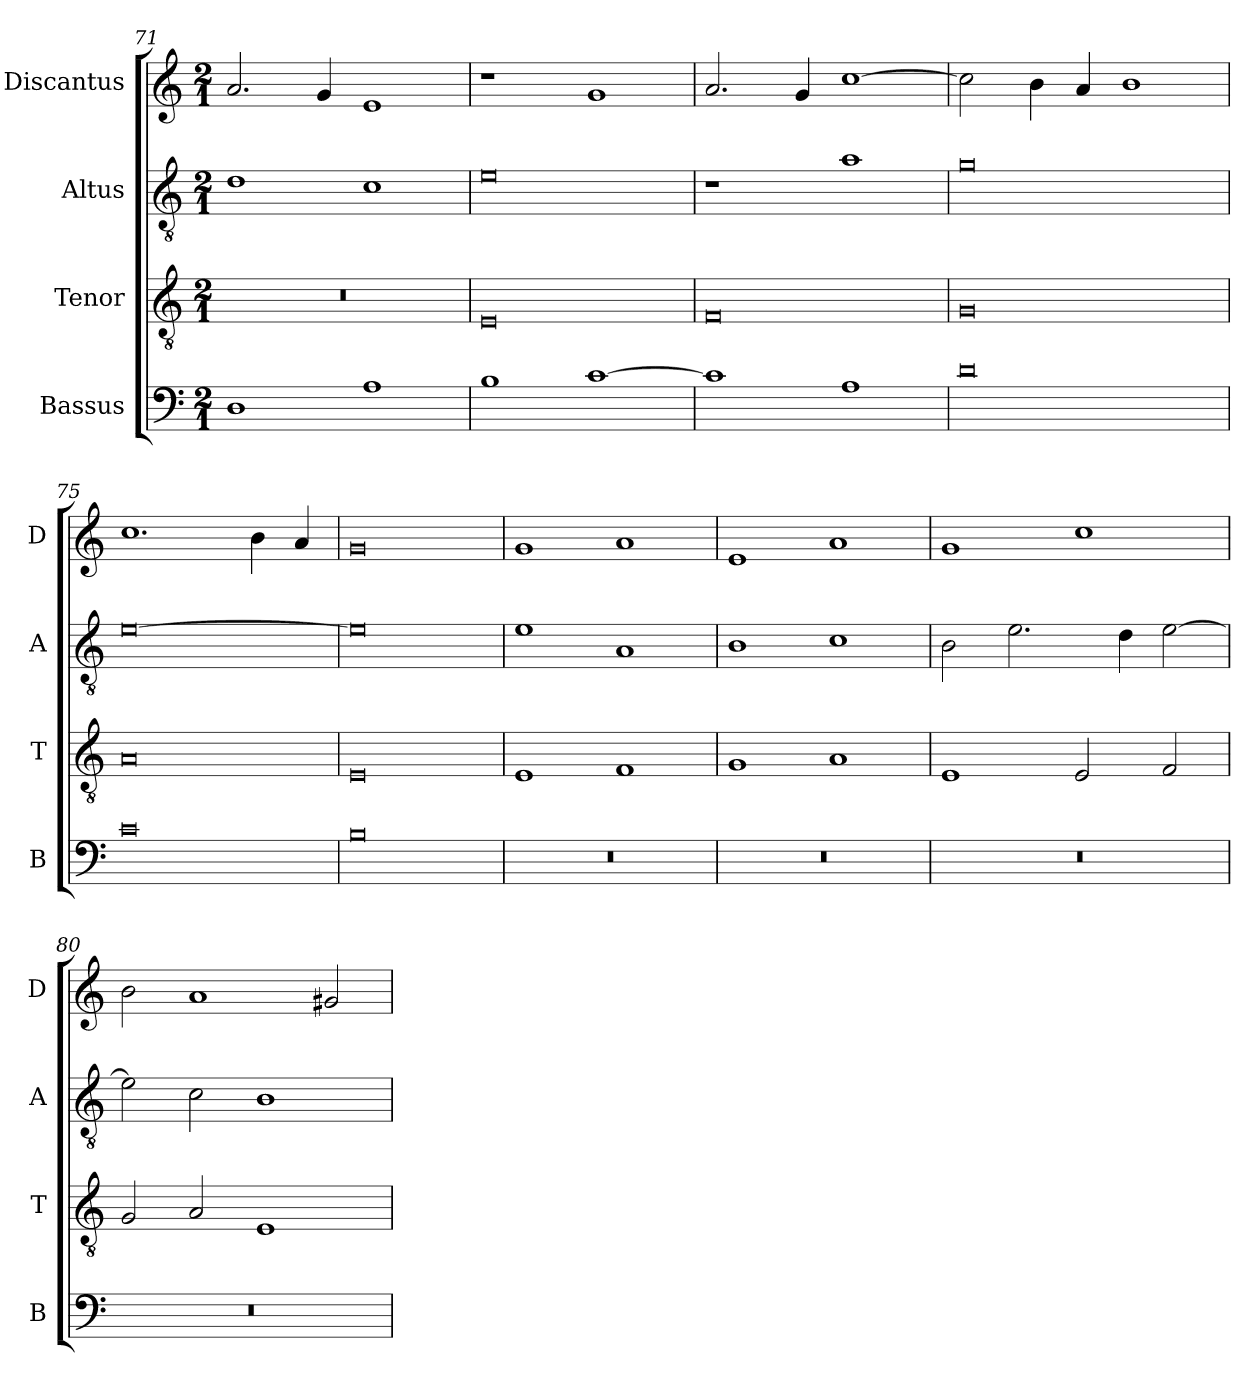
**kern	**kern	**kern	**kern
*part4	*part3	*part2	*part1
*staff4	*staff3	*staff2	*staff1
*I"Bassus	*I"Tenor	*I"Altus	*I"Discantus
*I'B	*I'T	*I'A	*I'D
*clefF4	*clefGv2	*clefGv2	*clefG2
*k[]	*k[]	*k[]	*k[]
*M2/1	*M2/1	*M2/1	*M2/1
=71	=71	=71	=71
1D	0r	1d	2.a/
.	.	.	4g/
1A	.	1c	1e
=72	=72	=72	=72
1B	0E	0e	1r
[1c	.	.	1g
=73	=73	=73	=73
1c]	0F	1r	2.a/
.	.	.	4g/
1A	.	1a	[1cc
=74	=74	=74	=74
0d	0G	0g	2cc\]
.	.	.	4b\
.	.	.	4a/
.	.	.	1b
=75	=75	=75	=75
0c	0A	[0e	1.cc
.	.	.	4b\
.	.	.	4a/
=76	=76	=76	=76
0B	0E	0e]	0g
=77	=77	=77	=77
0r	1E	1e	1g
.	1F	1A	1a
=78	=78	=78	=78
0r	1G	1B	1e
.	1A	1c	1a
=79	=79	=79	=79
0r	1E	2B\	1g
.	.	2.e\	.
.	2E/	.	1cc
.	.	4d\	.
.	2F/	[2e\	.
=80	=80	=80	=80
0r	2G/	2e\]	2b\
.	2A/	2c\	1a
.	1E	1B	.
.	.	.	2g#X/
=	=	=	=
*-	*-	*-	*-
